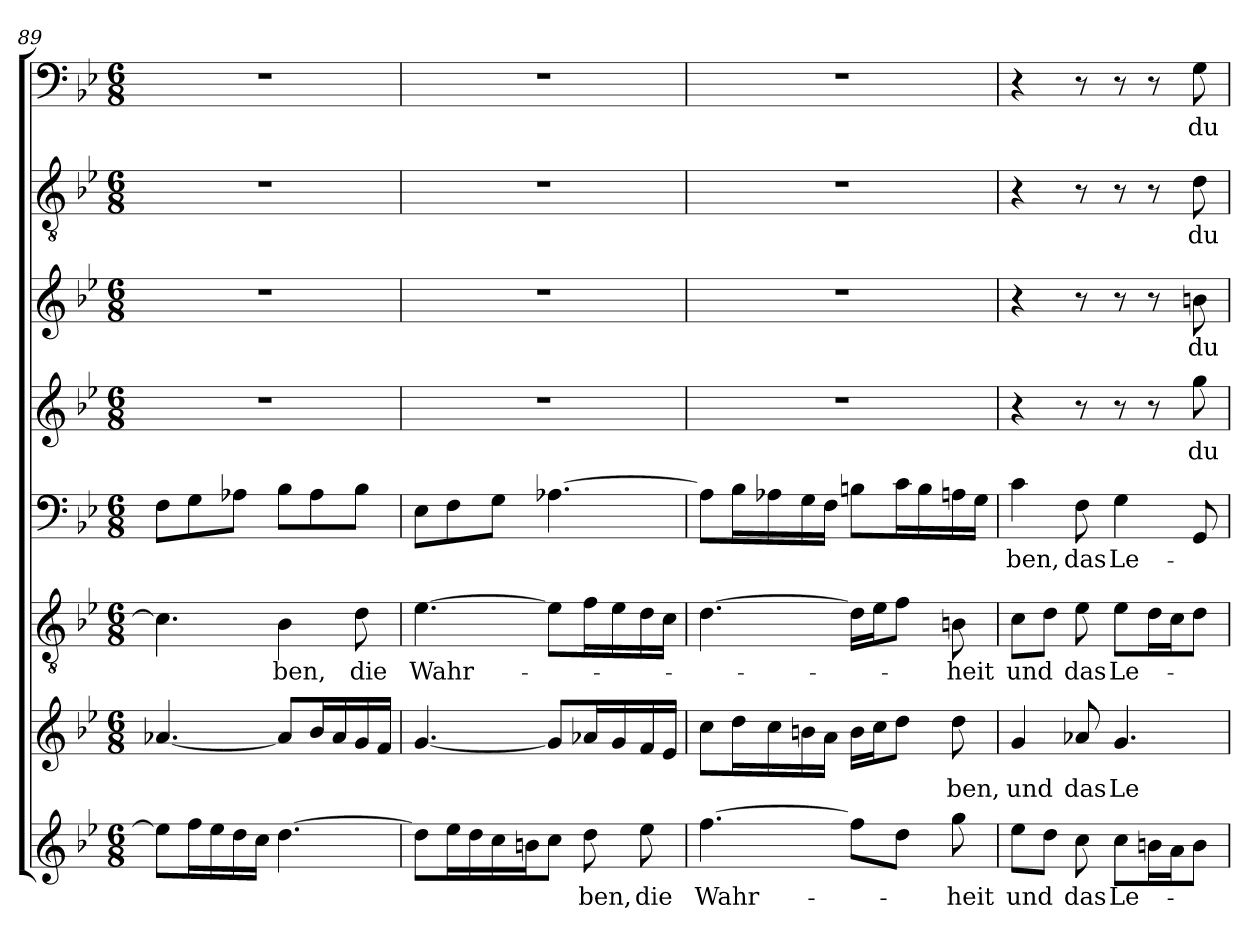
**kern	**text	**kern	**text	**kern	**text	**kern	**text	**kern	**text	**kern	**text	**kern	**text	**kern	**text
*part8	*part8	*part7	*part7	*part6	*part6	*part5	*part5	*part4	*part4	*part3	*part3	*part2	*part2	*part1	*part1
*staff8	*staff8	*staff7	*staff7	*staff6	*staff6	*staff5	*staff5	*staff4	*staff4	*staff3	*staff3	*staff2	*staff2	*staff1	*staff1
*clefG2	*	*clefG2	*	*clefGv2	*	*clefF4	*	*clefG2	*	*clefG2	*	*clefGv2	*	*clefF4	*
*k[b-e-]	*	*k[b-e-]	*	*k[b-e-]	*	*k[b-e-]	*	*k[b-e-]	*	*k[b-e-]	*	*k[b-e-]	*	*k[b-e-]	*
*g:	*	*g:	*	*g:	*	*g:	*	*g:	*	*g:	*	*g:	*	*g:	*
*M6/8	*	*M6/8	*	*M6/8	*	*M6/8	*	*M6/8	*	*M6/8	*	*M6/8	*	*M6/8	*
=89	=89	=89	=89	=89	=89	=89	=89	=89	=89	=89	=89	=89	=89	=89	=89
8ee-\L]	.	[4.a-X/	.	4.c\]	.	8F\L	.	2.r	.	2.r	.	2.r	.	2.r	.
16ff\L	.	.	.	.	.	8G\	.	.	.	.	.	.	.	.	.
16ee-\	.	.	.	.	.	.	.	.	.	.	.	.	.	.	.
16dd\	.	.	.	.	.	8A-X\J	.	.	.	.	.	.	.	.	.
16cc\JJ	.	.	.	.	.	.	.	.	.	.	.	.	.	.	.
[4.dd\	.	8a-/L]	.	4B-\	-ben,	8B-\L	.	.	.	.	.	.	.	.	.
.	.	16b-/L	.	.	.	8A-\	.	.	.	.	.	.	.	.	.
.	.	16a-/	.	.	.	.	.	.	.	.	.	.	.	.	.
.	.	16g/	.	8d\	die	8B-\J	.	.	.	.	.	.	.	.	.
.	.	16f/JJ	.	.	.	.	.	.	.	.	.	.	.	.	.
=90	=90	=90	=90	=90	=90	=90	=90	=90	=90	=90	=90	=90	=90	=90	=90
8dd\L]	.	[4.g/	.	[4.e-\	Wahr-	8E-\L	.	2.r	.	2.r	.	2.r	.	2.r	.
16ee-\L	.	.	.	.	.	8F\	.	.	.	.	.	.	.	.	.
16dd\	.	.	.	.	.	.	.	.	.	.	.	.	.	.	.
16cc\	.	.	.	.	.	8G\J	.	.	.	.	.	.	.	.	.
16bn\J	.	.	.	.	.	.	.	.	.	.	.	.	.	.	.
8cc\J	.	8g/L]	.	8e-\L]	.	[4.A-X\	.	.	.	.	.	.	.	.	.
8dd\	-ben,	16a-X/L	.	16f\L	.	.	.	.	.	.	.	.	.	.	.
.	.	16g/	.	16e-\	.	.	.	.	.	.	.	.	.	.	.
8ee-\	die	16f/	.	16d\	.	.	.	.	.	.	.	.	.	.	.
.	.	16e-/JJ	.	16c\JJ	.	.	.	.	.	.	.	.	.	.	.
=91	=91	=91	=91	=91	=91	=91	=91	=91	=91	=91	=91	=91	=91	=91	=91
[4.ff\	Wahr-	8cc\L	.	[4.d\	.	8A-\L]	.	2.r	.	2.r	.	2.r	.	2.r	.
.	.	16dd\L	.	.	.	16B-\L	.	.	.	.	.	.	.	.	.
.	.	16cc\	.	.	.	16A-X\	.	.	.	.	.	.	.	.	.
.	.	16bn\	.	.	.	16G\	.	.	.	.	.	.	.	.	.
.	.	16a\JJ	.	.	.	16F\JJ	.	.	.	.	.	.	.	.	.
8ff\L]	.	16b\LL	.	16d\LL]	.	8Bn\L	.	.	.	.	.	.	.	.	.
.	.	16cc\J	.	16e-\J	.	.	.	.	.	.	.	.	.	.	.
8dd\J	.	8dd\J	.	8f\J	.	16c\L	.	.	.	.	.	.	.	.	.
.	.	.	.	.	.	16B\	.	.	.	.	.	.	.	.	.
8gg\	-heit	8dd\	-ben,	8Bn\	-heit	16An\	.	.	.	.	.	.	.	.	.
.	.	.	.	.	.	16G\JJ	.	.	.	.	.	.	.	.	.
=92	=92	=92	=92	=92	=92	=92	=92	=92	=92	=92	=92	=92	=92	=92	=92
8ee-\L	und	4g/	und	8c\L	und	4c\	-ben,	4r	.	4r	.	4r	.	4r	.
8dd\J	.	.	.	8d\J	.	.	.	.	.	.	.	.	.	.	.
8cc\	das	8a-X/	das	8e-\	das	8F\	das	8r	.	8r	.	8r	.	8r	.
8cc\L	Le-	4.g/	Le-	8e-\L	Le-	4G\	Le-	8r	.	8r	.	8r	.	8r	.
16bn\L	.	.	.	16d\L	.	.	.	8r	.	8r	.	8r	.	8r	.
16a\J	.	.	.	16c\J	.	.	.	.	.	.	.	.	.	.	.
8b\J	.	.	.	8d\J	.	8GG/	.	8gg\	du	8bn\	du	8d\	du	8G\	du
=	=	=	=	=	=	=	=	=	=	=	=	=	=	=	=
*-	*-	*-	*-	*-	*-	*-	*-	*-	*-	*-	*-	*-	*-	*-	*-
